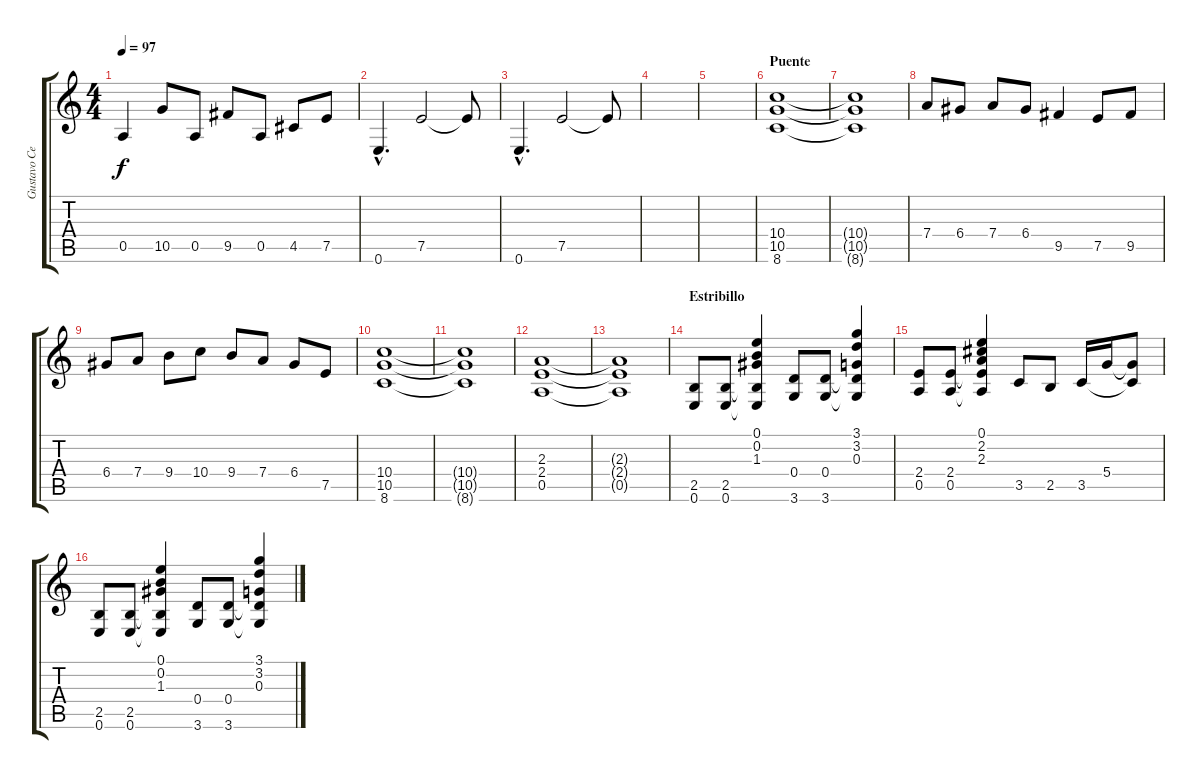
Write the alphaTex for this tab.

\track ("Gustavo Cerati" "Gustavo Ce") {instrument distortionguitar}
\staff {score tabs}
\tuning (E4 B3 G3 D3 A2 E2) {hide}
\ts (4 4)
\tempo 97
\clef g2
\ks c
0.5.4{dy f} 10.5.8 0.5.8 9.5.8 0.5.8 4.5.8 7.5.8 |
0.6{hac}.4{d} 7.5.2 7.5{t}.8 |
0.6{hac}.4{d} 7.5.2 7.5{t}.8 |
|
|
\section ("" "Puente")
(10.4 10.5 8.6).1 |
(10.4{t} 10.5{t} 8.6{t}).1 |
7.4.8 6.4.8 7.4.8 6.4.8 9.5.4 7.5.8 9.5.8 |
6.4.8 7.4.8 9.4.8 10.4.8 9.4.8 7.4.8 6.4.8 7.5.8 |
(10.4 10.5 8.6).1 |
(10.4{t} 10.5{t} 8.6{t}).1 |
(2.3 2.4 0.5).1 |
(2.3{t} 2.4{t} 0.5{t}).1 |
\section ("" "Estribillo")
(2.5 0.6).8 (2.5 0.6).8 (0.1 0.2 1.3 2.5{t} 0.6{t}).4 (0.4 3.6).8 (0.4 3.6).8 (3.1 3.2 0.3 0.4{t} 3.6{t}).4 |
(2.4 0.5).8 (2.4 0.5).8 (0.1 2.2 2.3 2.4{t} 0.5{t}).4 3.5.8 2.5.8 3.5.16 5.4.16 (5.4{t} 3.5{t}).8 |
(2.5 0.6).8 (2.5 0.6).8 (0.1 0.2 1.3 2.5{t} 0.6{t}).4 (0.4 3.6).8 (0.4 3.6).8 (3.1 3.2 0.3 0.4{t} 3.6{t}).4
